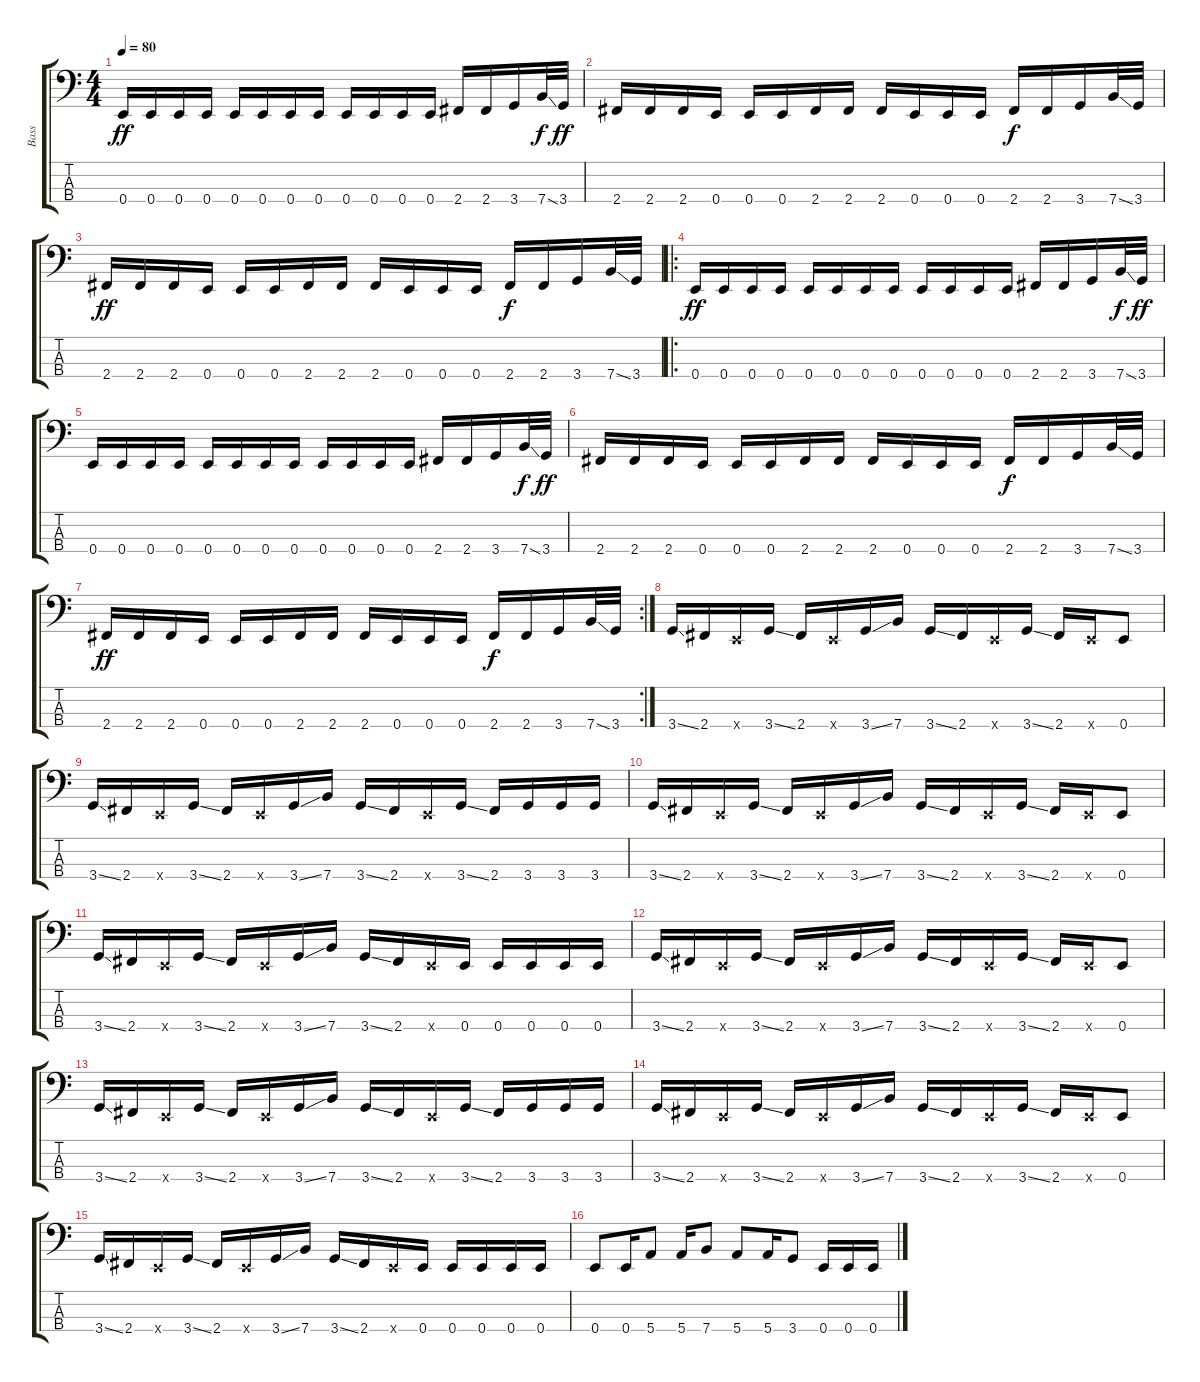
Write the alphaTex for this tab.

\track ("Bass" "Bass") {instrument electricbassfinger}
\staff {score tabs}
\tuning (G2 D2 A1 E1) {hide}
\ts (4 4)
\tempo 80
\clef f4
\ks c
0.4.16{dy ff} 0.4.16 0.4.16 0.4.16 0.4.16 0.4.16 0.4.16 0.4.16 0.4.16 0.4.16 0.4.16 0.4.16 2.4.16 2.4.16 3.4.16 7.4{ss}.32{dy f} 3.4.32{dy ff} |
2.4.16 2.4.16 2.4.16 0.4.16 0.4.16 0.4.16 2.4.16 2.4.16 2.4.16 0.4.16 0.4.16 0.4.16 2.4.16{dy f} 2.4.16 3.4.16 7.4{ss}.32 3.4.32 |
2.4.16{dy ff} 2.4.16 2.4.16 0.4.16 0.4.16 0.4.16 2.4.16 2.4.16 2.4.16 0.4.16 0.4.16 0.4.16 2.4.16{dy f} 2.4.16 3.4.16 7.4{ss}.32 3.4.32 |
\ro
0.4.16{dy ff} 0.4.16 0.4.16 0.4.16 0.4.16 0.4.16 0.4.16 0.4.16 0.4.16 0.4.16 0.4.16 0.4.16 2.4.16 2.4.16 3.4.16 7.4{ss}.32{dy f} 3.4.32{dy ff} |
0.4.16 0.4.16 0.4.16 0.4.16 0.4.16 0.4.16 0.4.16 0.4.16 0.4.16 0.4.16 0.4.16 0.4.16 2.4.16 2.4.16 3.4.16 7.4{ss}.32{dy f} 3.4.32{dy ff} |
2.4.16 2.4.16 2.4.16 0.4.16 0.4.16 0.4.16 2.4.16 2.4.16 2.4.16 0.4.16 0.4.16 0.4.16 2.4.16{dy f} 2.4.16 3.4.16 7.4{ss}.32 3.4.32 |
\rc 2
2.4.16{dy ff} 2.4.16 2.4.16 0.4.16 0.4.16 0.4.16 2.4.16 2.4.16 2.4.16 0.4.16 0.4.16 0.4.16 2.4.16{dy f} 2.4.16 3.4.16 7.4{ss}.32 3.4.32 |
3.4{ss}.16 2.4.16 0.4{x}.16 3.4{ss}.16 2.4.16 0.4{x}.16 3.4{ss}.16 7.4.16 3.4{ss}.16 2.4.16 0.4{x}.16 3.4{ss}.16 2.4.16 0.4{x}.16 0.4.8 |
3.4{ss}.16 2.4.16 0.4{x}.16 3.4{ss}.16 2.4.16 0.4{x}.16 3.4{ss}.16 7.4.16 3.4{ss}.16 2.4.16 0.4{x}.16 3.4{ss}.16 2.4.16 3.4.16 3.4.16 3.4.16 |
3.4{ss}.16 2.4.16 0.4{x}.16 3.4{ss}.16 2.4.16 0.4{x}.16 3.4{ss}.16 7.4.16 3.4{ss}.16 2.4.16 0.4{x}.16 3.4{ss}.16 2.4.16 0.4{x}.16 0.4.8 |
3.4{ss}.16 2.4.16 0.4{x}.16 3.4{ss}.16 2.4.16 0.4{x}.16 3.4{ss}.16 7.4.16 3.4{ss}.16 2.4.16 0.4{x}.16 0.4.16 0.4.16 0.4.16 0.4.16 0.4.16 |
3.4{ss}.16 2.4.16 0.4{x}.16 3.4{ss}.16 2.4.16 0.4{x}.16 3.4{ss}.16 7.4.16 3.4{ss}.16 2.4.16 0.4{x}.16 3.4{ss}.16 2.4.16 0.4{x}.16 0.4.8 |
3.4{ss}.16 2.4.16 0.4{x}.16 3.4{ss}.16 2.4.16 0.4{x}.16 3.4{ss}.16 7.4.16 3.4{ss}.16 2.4.16 0.4{x}.16 3.4{ss}.16 2.4.16 3.4.16 3.4.16 3.4.16 |
3.4{ss}.16 2.4.16 0.4{x}.16 3.4{ss}.16 2.4.16 0.4{x}.16 3.4{ss}.16 7.4.16 3.4{ss}.16 2.4.16 0.4{x}.16 3.4{ss}.16 2.4.16 0.4{x}.16 0.4.8 |
3.4{ss}.16 2.4.16 0.4{x}.16 3.4{ss}.16 2.4.16 0.4{x}.16 3.4{ss}.16 7.4.16 3.4{ss}.16 2.4.16 0.4{x}.16 0.4.16 0.4.16 0.4.16 0.4.16 0.4.16 |
0.4.8 0.4.16 5.4.8 5.4.16 7.4.8 5.4.8 5.4.16 3.4.8 0.4.16 0.4.16 0.4.16
